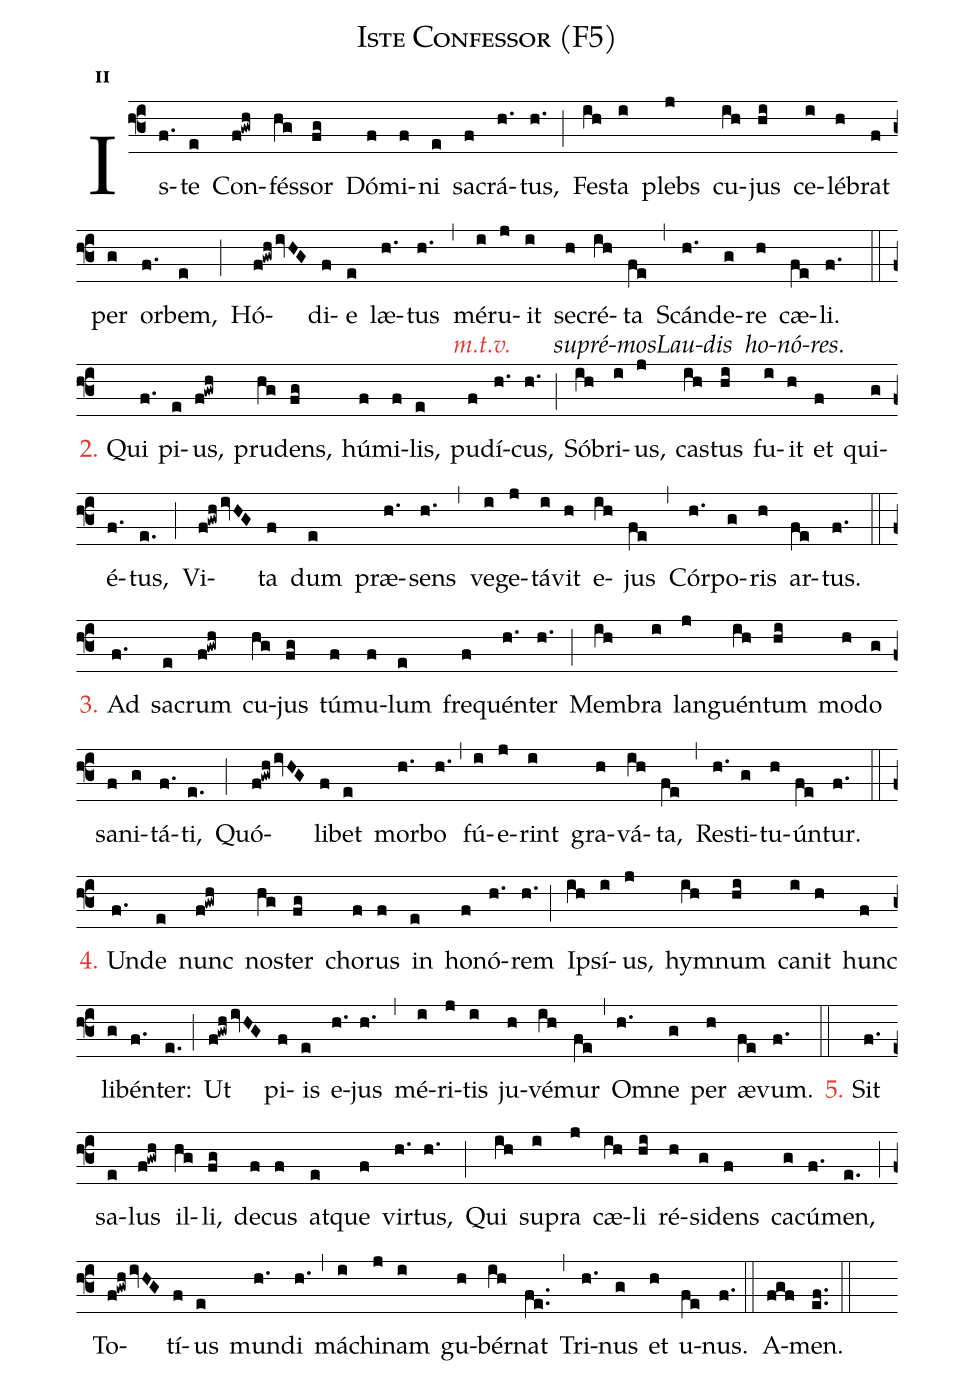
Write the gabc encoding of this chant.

name:Iste Confessor (F5);
office-part:hy;
mode:2;
%%
initial-style: 1;
name: Iste Confessor;
mode: 2;
office-part: Hymnus;
annotation: Hymn.;
annotation: ii;
nabc-lines:1;
%%
(f3) Is(f.)te(e) Con(f!gwh)fés(hg)sor(fg) Dó(f)mi(f)ni(e) sa(f)crá(h.)tus,(h.) (;)
Fes(ih)ta(i) plebs(j) cu(ih)jus(hi) ce(i)lé(h)brat(f) per(g) or(f.)bem,(e) (;)
Hó(f!gwh/ivHG)di(f)e(e) læ(h.)tus(h.) (,) mé[<c>m.t.v.</c>](i)ru(j)it(i) se[supré-mos](h)cré(ih)ta(fe) (,)
Scán[Lau-dis](h.)de(g)re[ho-nó-res.](h) cæ(fe)li.(f.) (::)

<c>2.</c> Qui(f.) pi(e)us,(f!gwh) pru(hg)dens,(fg) hú(f)mi(f)lis,(e) pu(f)dí(h.)cus,(h.) (;)
Só(ih)bri(i)us,(j) cas(ih)tus(hi) fu(i)it(h) et(f) qui(g)é(f.)tus,(e.) (;)
Vi(f!gwh/ivHG)ta(f) dum(e) præ(h.)sens(h.) (,) ve(i)ge(j)tá(i)vit(h) e(ih)jus(fe) (,)
Cór(h.)po(g)ris(h) ar(fe)tus.(f.) (::)

<c>3.</c> Ad(f.) sa(e)crum(f!gwh) cu(hg)jus(fg) tú(f)mu(f)lum(e) fre(f)quén(h.)ter(h.) (;)
Mem(ih)bra(i) lan(j)guén(ih)tum(hi) mo(h)do(g) sa(f)ni(g)tá(f.)ti,(e.) (;)
Quó(f!gwh/ivHG)li(f)bet(e) mor(h.)bo(h.) (,) fú(i)e(j)rint(i) gra(h)vá(ih)ta,(fe) (,)
Re(h.)sti(g)tu(h)ún(fe)tur.(f.) (::)

<c>4.</c> Un(f.)de(e) nunc(f!gwh) nos(hg)ter(fg) cho(f)rus(f) in(e) ho(f)nó(h.)rem(h.) (;)
Ip(ih)sí(i)us,(j) hym(ih)num(hi) ca(i)nit(h) hunc(f) li(g)bén(f.)ter:(e.) (;)
Ut(f!gwh/ivHG) pi(f)is(e) e(h.)jus(h.) (,) mé(i)ri(j)tis(i) ju(h)vé(ih)mur(fe) (,)
Om(h.)ne(g) per(h) æ(fe)vum.(f.) (::)

<c>5.</c> Sit(f.) sa(e)lus(f!gwh) il(hg)li,(fg) de(f)cus(f) at(e)que(f) vir(h.)tus,(h.) (;)
Qui(ih) su(i)pra(j) cæ(ih)li(hi) ré(h)si(g)dens(f) ca(g)cú(f.)men,(e.) (;)
To(f!gwh/ivHG)tí(f)us(e) mun(h.)di(h.) (,) má(i)chi(j)nam(i) gu(h)bér(ih)nat(fe..) (,)
Tri(h.)nus(g) et(h) u(fe)nus.(f.) (::)
A(fgf)men.(ef..) (::)
